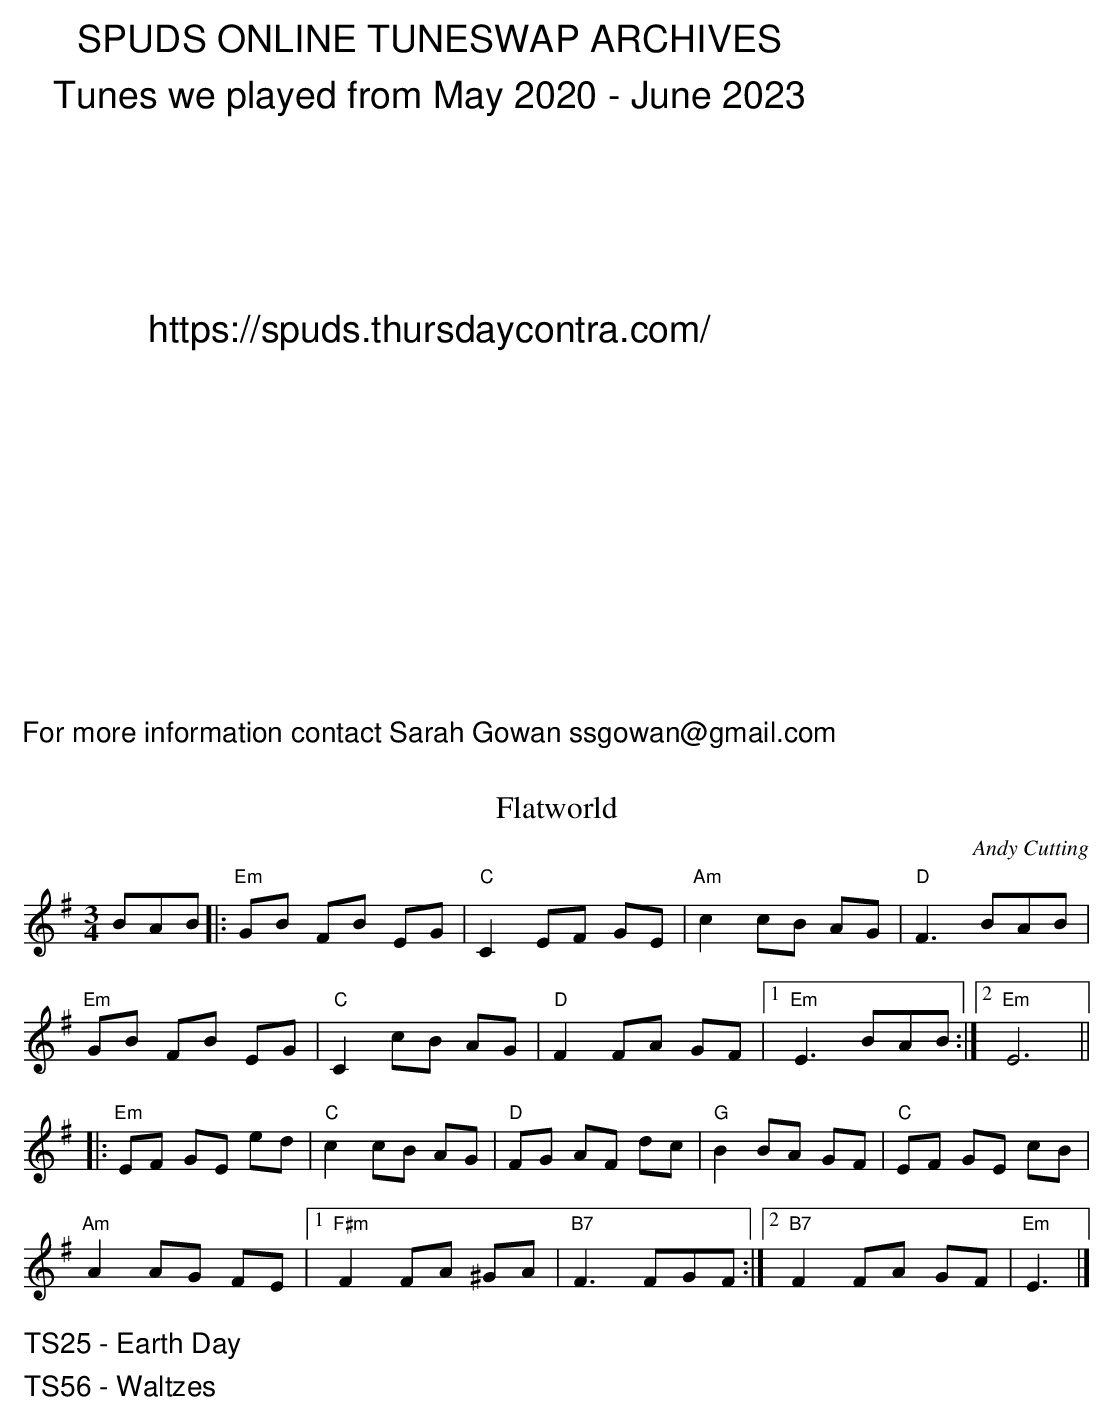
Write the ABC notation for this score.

X:1
T:Flatworld
C:Andy Cutting
M:3/4
L:1/8
K:Em %Transposed from Am
BAB|:"Em"GB FB EG|"C"C2EF GE|"Am"c2cB AG|"D"F3BAB|
"Em"GB FB EG|"C"C2cB AG|"D"F2FA GF|1 "Em"E3BAB:|2 "Em"E6||
|:"Em"EF GE ed|"C"c2cB AG|"D"FG AF dc|"G"B2BA GF|"C"EF GE cB|
"Am"A2AG FE|1 "F#m"F2FA ^GA|"B7"F3FGF:|2 "B7"F2FA GF|"Em"E3|]
